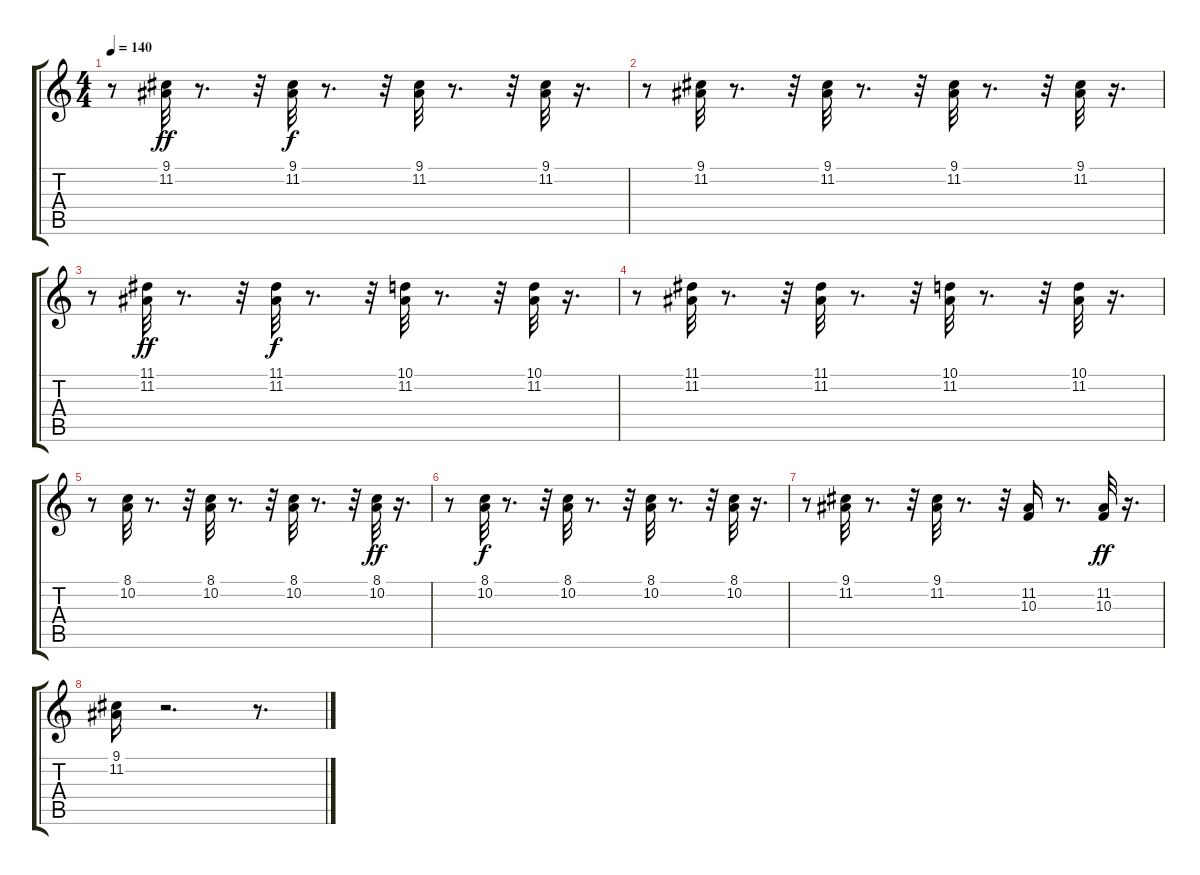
\track "" {instrument percussiveorgan}
\staff {score tabs}
\tuning (E4 B3 G3 D3 A2 E2) {hide}
\ts (4 4)
\tempo 140
\clef g2
\ks c
r.8{dy f} (9.1 11.2).32{dy ff} r.8{d} r.32 (9.1 11.2).32{dy f} r.8{d} r.32 (9.1 11.2).32 r.8{d} r.32 (9.1 11.2).32 r.16{d} |
r.8 (9.1 11.2).32 r.8{d} r.32 (9.1 11.2).32 r.8{d} r.32 (9.1 11.2).32 r.8{d} r.32 (9.1 11.2).32 r.16{d} |
r.8 (11.1 11.2).32{dy ff} r.8{d} r.32 (11.1 11.2).32{dy f} r.8{d} r.32 (10.1 11.2).32 r.8{d} r.32 (10.1 11.2).32 r.16{d} |
r.8 (11.1 11.2).32 r.8{d} r.32 (11.1 11.2).32 r.8{d} r.32 (10.1 11.2).32 r.8{d} r.32 (10.1 11.2).32 r.16{d} |
r.8 (8.1 10.2).32 r.8{d} r.32 (8.1 10.2).32 r.8{d} r.32 (8.1 10.2).32 r.8{d} r.32 (8.1 10.2).32{dy ff} r.16{d} |
r.8 (8.1 10.2).32{dy f} r.8{d} r.32 (8.1 10.2).32 r.8{d} r.32 (8.1 10.2).32 r.8{d} r.32 (8.1 10.2).32 r.16{d} |
r.8 (9.1 11.2).32 r.8{d} r.32 (9.1 11.2).32 r.8{d} r.32 (11.2 10.3).16 r.8{d} (11.2 10.3).32{dy ff} r.16{d} |
(9.1 11.2).16 r.2{d} r.8{d}
